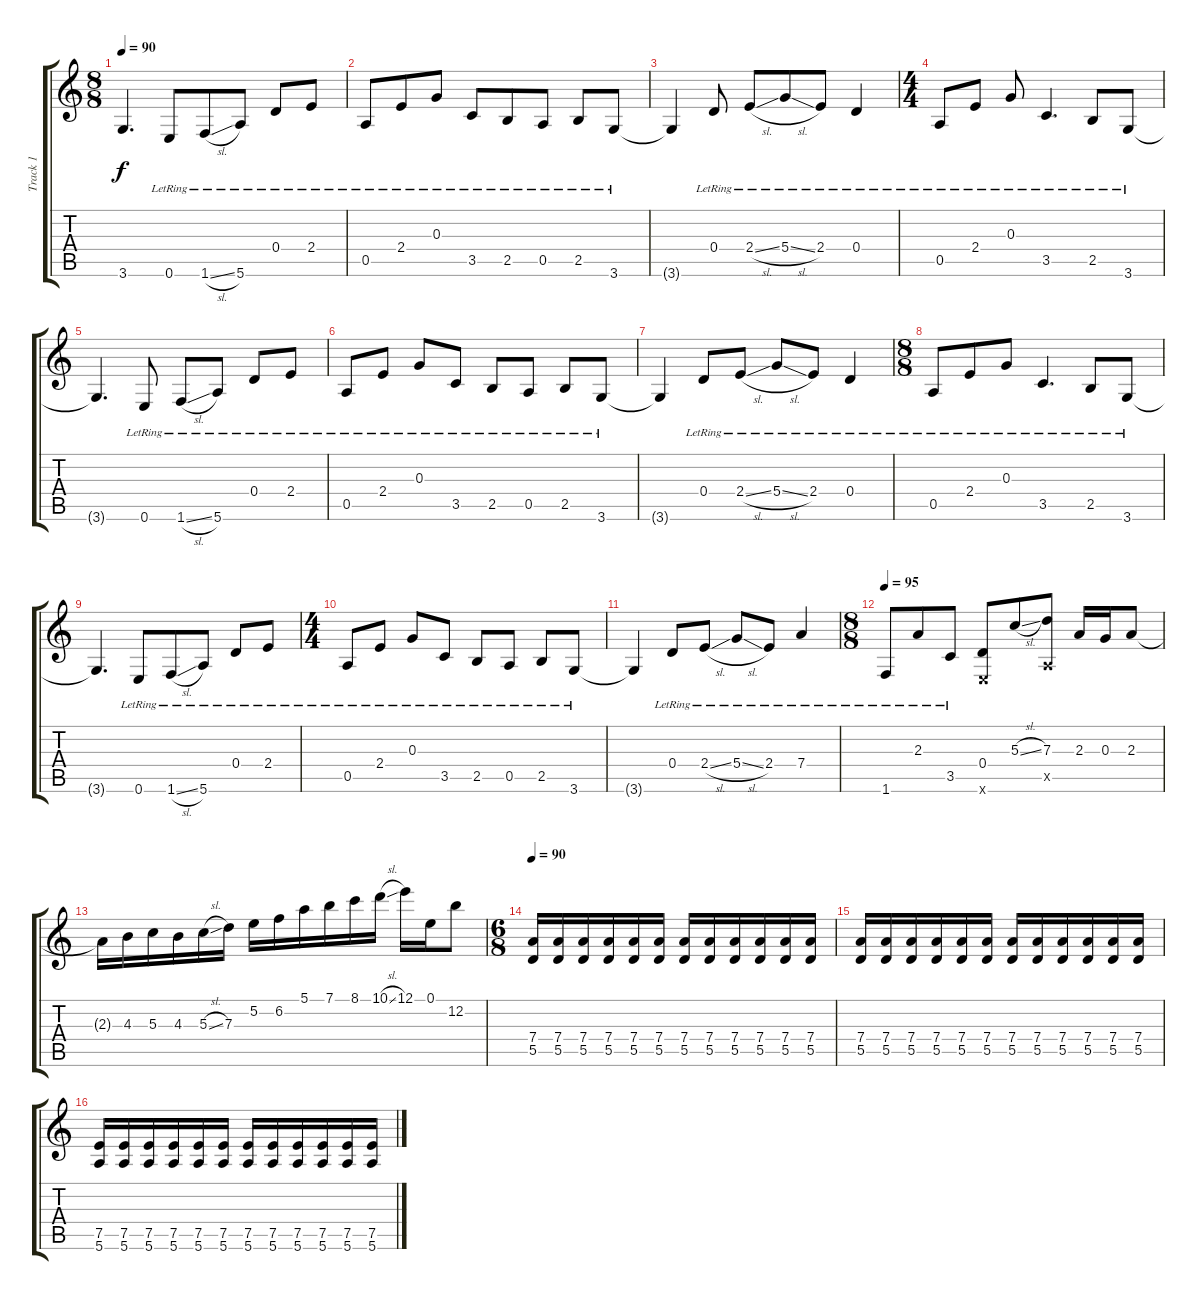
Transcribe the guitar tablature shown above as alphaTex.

\track ("Track 1" "Track 1") {instrument acousticguitarnylon}
\staff {score tabs}
\tuning (E4 B3 G3 D3 A2 E2) {hide}
\ts (8 8)
\tempo 90
\clef g2
\ks c
3.6{t}.4{d dy f} 0.6{lr}.8 1.6{sl lr}.8 5.6{lr}.8 0.4{lr}.8 2.4{lr}.8 |
0.5{lr}.8 2.4{lr}.8 0.3{lr}.8 3.5{lr}.8 2.5{lr}.8 0.5{lr}.8 2.5{lr}.8 3.6{lr}.8 |
3.6{t}.4 0.4{lr}.8 2.4{sl lr}.8 5.4{sl lr}.8 2.4{lr}.8 0.4{lr}.4 |
\ts (4 4)
0.5{lr}.8 2.4{lr}.8 0.3{lr}.8 3.5{lr}.4{d} 2.5{lr}.8 3.6{lr}.8 |
3.6{t}.4{d} 0.6{lr}.8 1.6{sl lr}.8 5.6{lr}.8 0.4{lr}.8 2.4{lr}.8 |
0.5{lr}.8 2.4{lr}.8 0.3{lr}.8 3.5{lr}.8 2.5{lr}.8 0.5{lr}.8 2.5{lr}.8 3.6{lr}.8 |
3.6{t}.4 0.4{lr}.8 2.4{sl lr}.8 5.4{sl lr}.8 2.4{lr}.8 0.4{lr}.4 |
\ts (8 8)
0.5{lr}.8 2.4{lr}.8 0.3{lr}.8 3.5{lr}.4{d} 2.5{lr}.8 3.6{lr}.8 |
3.6{t}.4{d} 0.6{lr}.8 1.6{sl lr}.8 5.6{lr}.8 0.4{lr}.8 2.4{lr}.8 |
\ts (4 4)
0.5{lr}.8 2.4{lr}.8 0.3{lr}.8 3.5{lr}.8 2.5{lr}.8 0.5{lr}.8 2.5{lr}.8 3.6{lr}.8 |
3.6{t}.4 0.4{lr}.8 2.4{sl lr}.8 5.4{sl lr}.8 2.4{lr}.8 7.4{lr}.4 |
\ts (8 8)
\tempo 95
1.6{lr}.8{volume 16 instrument overdrivenguitar} 2.3{lr}.8 3.5{lr}.8 (0.4 0.6{x}).8 5.3{sl}.8 (7.3 0.5{x}).8 2.3.16 0.3.16 2.3.8 |
2.3{t}.16 4.3.16 5.3.16 4.3.16 5.3{sl}.16 7.3.16 5.2.16 6.2.16 5.1.16 7.1.16 8.1.16 10.1{sl}.16 12.1.16 0.1.16 12.2.8 |
\ts (6 8)
\tempo 90
(7.4 5.5).16{instrument distortionguitar} (7.4 5.5).16 (7.4 5.5).16 (7.4 5.5).16 (7.4 5.5).16 (7.4 5.5).16 (7.4 5.5).16 (7.4 5.5).16 (7.4 5.5).16 (7.4 5.5).16 (7.4 5.5).16 (7.4 5.5).16 |
(7.4 5.5).16 (7.4 5.5).16 (7.4 5.5).16 (7.4 5.5).16 (7.4 5.5).16 (7.4 5.5).16 (7.4 5.5).16 (7.4 5.5).16 (7.4 5.5).16 (7.4 5.5).16 (7.4 5.5).16 (7.4 5.5).16 |
(7.5 5.6).16 (7.5 5.6).16 (7.5 5.6).16 (7.5 5.6).16 (7.5 5.6).16 (7.5 5.6).16 (7.5 5.6).16 (7.5 5.6).16 (7.5 5.6).16 (7.5 5.6).16 (7.5 5.6).16 (7.5 5.6).16
